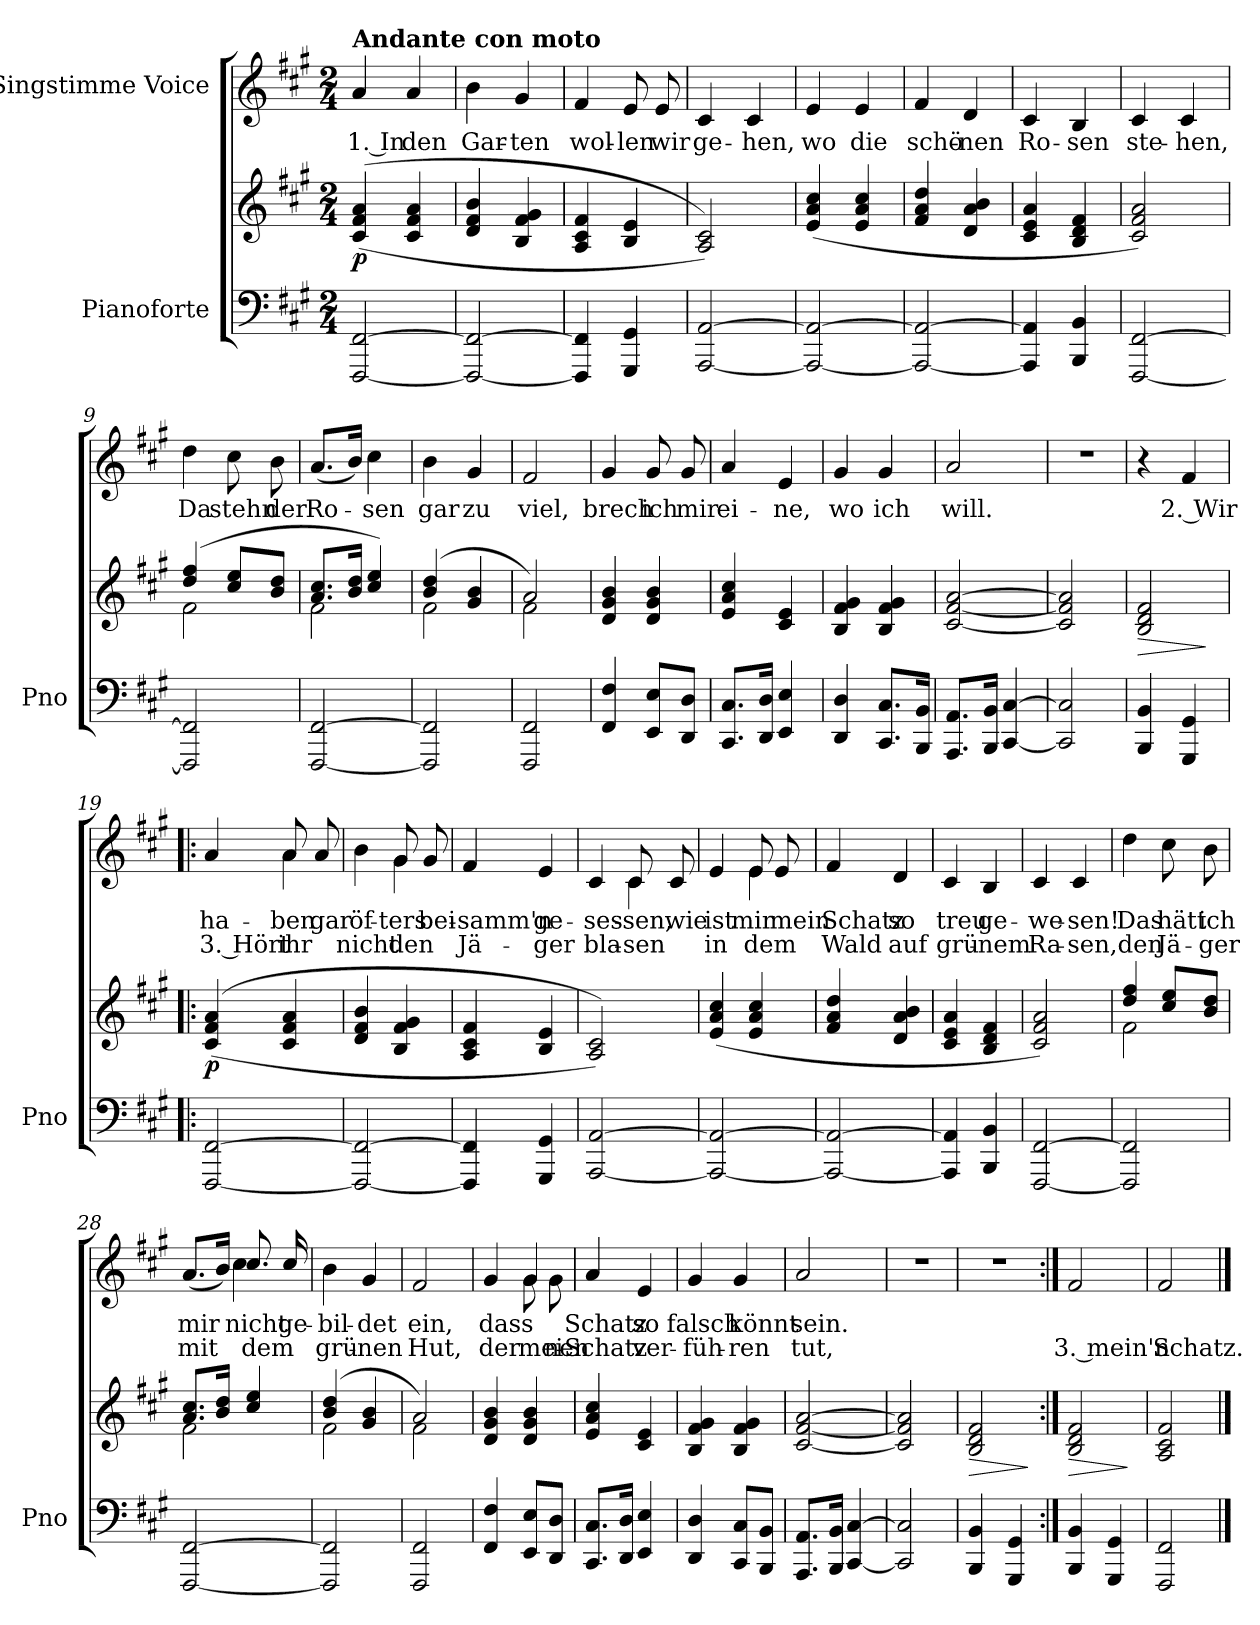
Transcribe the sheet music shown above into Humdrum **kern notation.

**kern	**kern	**dynam	**kern	**text	**text
*part2	*part2	*part2	*part1	*part1	*part1
*staff3	*staff2	*staff2/3	*staff1	*staff1	*staff1
*I"Pianoforte	*	*	*I"Singstimme Voice	*	*
*I'Pno	*	*	*	*	*
*clefF4	*clefG2	*	*clefG2	*	*
*k[f#c#g#]	*k[f#c#g#]	*	*k[f#c#g#]	*	*
*M2/4	*M2/4	*	*M2/4	*	*
=1	=1	=1	=1	=1	=1
!	!	!	!LO:TX:a:B:t=Andante con moto	!	!
!	!	!LO:DY:b	!	!	!
[2FFF#/ [2FF#/	((<4c#/ 4f#/ 4a/	p	4a/	1. In	.
.	4c#/ 4f#/ 4a/	.	4a/	den	.
=2	=2	=2	=2	=2	=2
2FFF#/_ 2FF#/_	4d/ 4f#/ 4b/	.	4b\	Gar-	.
.	4B/ 4f#/ 4g#/	.	4g#/	-ten	.
=3	=3	=3	=3	=3	=3
4FFF#/] 4FF#/]	4A/ 4c#/ 4f#/	.	4f#/	wol-	.
4GGG#/ 4GG#/	4B/ 4e/	.	8e/	-len	.
.	.	.	8e/	wir	.
=4	=4	=4	=4	=4	=4
[2AAA/ [2AA/	2A/ 2c#/))	.	4c#/	ge-	.
.	.	.	4c#/	-hen,	.
=5	=5	=5	=5	=5	=5
2AAA/_ 2AA/_	(<4e/ 4a/ 4cc#/	.	4e/	wo	.
.	4e/ 4a/ 4cc#/	.	4e/	die	.
=6	=6	=6	=6	=6	=6
2AAA/_ 2AA/_	4f#/ 4a/ 4dd/	.	4f#/	schö-	.
.	4d/ 4a/ 4b/	.	4d/	-nen	.
=7	=7	=7	=7	=7	=7
4AAA/] 4AA/]	4c#/ 4e/ 4a/	.	4c#/	Ro-	.
4BBB/ 4BB/	4B/ 4d/ 4f#/	.	4B/	-sen	.
=8	=8	=8	=8	=8	=8
[2FFF#/ [2FF#/	2c#/ 2f#/ 2a/)	.	4c#/	ste-	.
.	.	.	4c#/	-hen,	.
=9	=9	=9	=9	=9	=9
*	*^	*	*	*	*
2FFF#/] 2FF#/]	(4dd/ 4ff#/	2f#\	.	4dd\	Da	.
.	8cc#/ 8ee/L	.	.	8cc#\	stehn	.
.	8b/ 8dd/J	.	.	8b\	der	.
=10	=10	=10	=10	=10	=10	=10
[2FFF#/ [2FF#/	8.a/ 8.cc#/L	2f#\	.	(8.a/L	Ro-	.
.	16b/ 16dd/Jk	.	.	16b/Jk)	.	.
.	4cc#/ 4ee/)	.	.	4cc#\	-sen	.
=11	=11	=11	=11	=11	=11	=11
2FFF#/] 2FF#/]	(4b/ 4dd/	2f#\	.	4b\	gar	.
.	4g#/ 4b/	.	.	4g#/	zu	.
=12	=12	=12	=12	=12	=12	=12
2FFF#/ 2FF#/	2a/)	2f#\	.	2f#/	viel,	.
*	*v	*v	*	*	*	*
=13	=13	=13	=13	=13	=13
4FF#/ 4F#/	4d/ 4g#/ 4b/	.	4g#/	brech	.
8EE/ 8E/L	4d/ 4g#/ 4b/	.	8g#/	ich	.
8DD/ 8D/J	.	.	8g#/	mir	.
=14	=14	=14	=14	=14	=14
8.CC#/ 8.C#/L	4e/ 4a/ 4cc#/	.	4a/	ei-	.
16DD/ 16D/Jk	.	.	.	.	.
4EE/ 4E/	4c#/ 4e/	.	4e/	-ne,	.
=15	=15	=15	=15	=15	=15
4DD/ 4D/	4B/ 4f#/ 4g#/	.	4g#/	wo	.
8.CC#/ 8.C#/L	4B/ 4f#/ 4g#/	.	4g#/	ich	.
16BBB/ 16BB/Jk	.	.	.	.	.
=16	=16	=16	=16	=16	=16
8.AAA/ 8.AA/L	[2c#/ [>2f#/ [2a/	.	2a/	will.	.
16BBB/ 16BB/Jk	.	.	.	.	.
[4CC#/ [4C#/	.	.	.	.	.
=17	=17	=17	=17	=17	=17
2CC#/] 2C#/]	2c#/] 2f#/] 2a/]	.	2r	.	.
=18	=18	=18	=18	=18	=18
!	!	!LO:HP:b	!	!	!
4BBB/ 4BB/	2B/ 2d/ 2f#/	>	4r	.	.
4GGG#/ 4GG#/	.	.	4f#/	2. Wir	.
.	.	]	.	.	.
=19!|:	=19!|:	=19!|:	=19!|:	=19!|:	=19!|:
*	*	*	*^	*	*
!	!	!LO:DY:b	!	!	!	!
[2FFF#/ [2FF#/	(<(4c#/ 4f#/ 4a/	p	4a/	4ryy	ha-	3. Hört
.	4c#/ 4f#/ 4a/	.	8a/	4a\	-ben	ihr
.	.	.	8a/	.	gar	.
=20	=20	=20	=20	=20	=20	=20
2FFF#/_ 2FF#/_	4d/ 4f#/ 4b/	.	4b\	4ryy	öf-	nicht
.	4B/ 4f#/ 4g#/	.	8g#/	4g#\	-ters	den
.	.	.	8g#/	.	bei-	.
*	*	*	*v	*v	*	*
=21	=21	=21	=21	=21	=21
4FFF#/] 4FF#/]	4A/ 4c#/ 4f#/	.	4f#/	-samm'n	Jä-
4GGG#/ 4GG#/	4B/ 4e/	.	4e/	ge-	-ger
=22	=22	=22	=22	=22	=22
*	*	*	*^	*	*
[2AAA/ [2AA/	2A/ 2c#/))	.	4c#/	4ryy	-ses-	bla-
.	.	.	8c#/	4c#\	-sen,	-sen
.	.	.	8c#/	.	wie	.
=23	=23	=23	=23	=23	=23	=23
2AAA/_ 2AA/_	(<4e/ 4a/ 4cc#/	.	4e/	4ryy	ist	in
.	4e/ 4a/ 4cc#/	.	8e/	4e\	mir	dem
.	.	.	8e/	.	mein	.
*	*	*	*v	*v	*	*
=24	=24	=24	=24	=24	=24
2AAA/_ 2AA/_	4f#/ 4a/ 4dd/	.	4f#/	Schatz	Wald
.	4d/ 4a/ 4b/	.	4d/	so	auf
=25	=25	=25	=25	=25	=25
4AAA/] 4AA/]	4c#/ 4e/ 4a/	.	4c#/	treu	grü-
4BBB/ 4BB/	4B/ 4d/ 4f#/	.	4B/	ge-	-nem
=26	=26	=26	=26	=26	=26
[2FFF#/ [2FF#/	2c#/ 2f#/ 2a/)	.	4c#/	-we-	Ra-
.	.	.	4c#/	-sen!	-sen,
=27	=27	=27	=27	=27	=27
*	*^	*	*	*	*
2FFF#/] 2FF#/]	4dd/ 4ff#/	2f#\	.	4dd\	Das	den
.	8cc#/ 8ee/L	.	.	8cc#\	hätt	Jä-
.	8b/ 8dd/J	.	.	8b\	ich	-ger
=28	=28	=28	=28	=28	=28	=28
*	*	*	*	*^	*	*
[2FFF#/ [2FF#/	8.a/ 8.cc#/L	2f#\	.	(<8.a/L	4ryy	mir	mit
.	16b/ 16dd/Jk	.	.	16b/Jk)	.	.	.
!	!	!	!	!LO:N:head=solid	!	!	!
.	4cc#/ 4ee/	.	.	8.cc#/	4cc#\	nicht	dem
.	.	.	.	16cc#/	.	ge-	.
*	*	*	*	*v	*v	*	*
=29	=29	=29	=29	=29	=29	=29
2FFF#/] 2FF#/]	(4b/ 4dd/	2f#\	.	4b\	-bil-	grü-
.	4g#/ 4b/	.	.	4g#/	-det	-nen
=30	=30	=30	=30	=30	=30	=30
2FFF#/ 2FF#/	2a/)	2f#\	.	2f#/	ein,	Hut,
*	*v	*v	*	*	*	*
=31	=31	=31	=31	=31	=31
*	*	*	*^	*	*
4FF#/ 4F#/	4d/ 4g#/ 4b/	.	4g#/	4ryy	dass	der
8EE/ 8E/L	4d/ 4g#/ 4b/	.	4g#/	8g#\	.	mei-
8DD/ 8D/J	.	.	.	8g#\	.	-nen
*	*	*	*v	*v	*	*
=32	=32	=32	=32	=32	=32
8.CC#/ 8.C#/L	4e/ 4a/ 4cc#/	.	4a/	Schatz	Schatz
16DD/ 16D/Jk	.	.	.	.	.
4EE/ 4E/	4c#/ 4e/	.	4e/	so	ver-
=33	=33	=33	=33	=33	=33
4DD/ 4D/	4B/ 4f#/ 4g#/	.	4g#/	falsch	-füh-
8CC#/ 8C#/L	4B/ 4f#/ 4g#/	.	4g#/	könnt	-ren
8BBB/ 8BB/J	.	.	.	.	.
=34	=34	=34	=34	=34	=34
8.AAA/ 8.AA/L	[2c#/ [>2f#/ [2a/	.	2a/	sein.	tut,
16BBB/ 16BB/Jk	.	.	.	.	.
[4CC#/ [4C#/	.	.	.	.	.
=35	=35	=35	=35	=35	=35
2CC#/] 2C#/]	2c#/] 2f#/] 2a/]	.	2r	.	.
=36	=36	=36	=36	=36	=36
!	!	!LO:HP:b	!	!	!
4BBB/ 4BB/	2B/ 2d/ 2f#/	>	2r	.	.
4GGG#/ 4GG#/	.	.	.	.	.
.	.	]	.	.	.
=37:|!	=37:|!	=37:|!	=37:|!	=37:|!	=37:|!
!	!	!LO:HP:b	!	!	!
4BBB/ 4BB/	2B/ 2d/ 2f#/	>	2f#/	.	3. mein'n
4GGG#/ 4GG#/	.	.	.	.	.
.	.	]	.	.	.
=38	=38	=38	=38	=38	=38
2FFF#/ 2FF#/	2A/ 2c#/ 2f#/	.	2f#/	.	Schatz.
==	==	==	==	==	==
*-	*-	*-	*-	*-	*-
